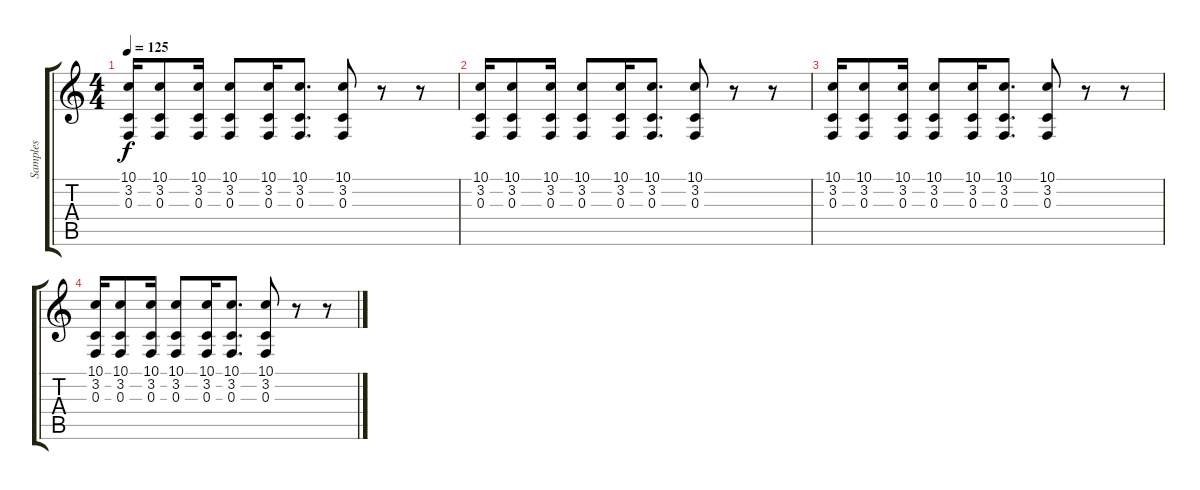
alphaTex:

\track ("Samples" "Samples") {instrument timpani}
\staff {score tabs}
\tuning (D4 A3 F3 C3 G2 C2) {hide}
\ts (4 4)
\tempo 125
\clef g2
\ks c
(10.1 3.2 0.3).16{dy f} (10.1 3.2 0.3).8 (10.1 3.2 0.3).16 (10.1 3.2 0.3).8 (10.1 3.2 0.3).16 (10.1 3.2 0.3).8{d} (10.1 3.2 0.3).8 r.8 r.8 |
(10.1 3.2 0.3).16 (10.1 3.2 0.3).8 (10.1 3.2 0.3).16 (10.1 3.2 0.3).8 (10.1 3.2 0.3).16 (10.1 3.2 0.3).8{d} (10.1 3.2 0.3).8 r.8 r.8 |
(10.1 3.2 0.3).16 (10.1 3.2 0.3).8 (10.1 3.2 0.3).16 (10.1 3.2 0.3).8 (10.1 3.2 0.3).16 (10.1 3.2 0.3).8{d} (10.1 3.2 0.3).8 r.8 r.8 |
(10.1 3.2 0.3).16 (10.1 3.2 0.3).8 (10.1 3.2 0.3).16 (10.1 3.2 0.3).8 (10.1 3.2 0.3).16 (10.1 3.2 0.3).8{d} (10.1 3.2 0.3).8 r.8 r.8
